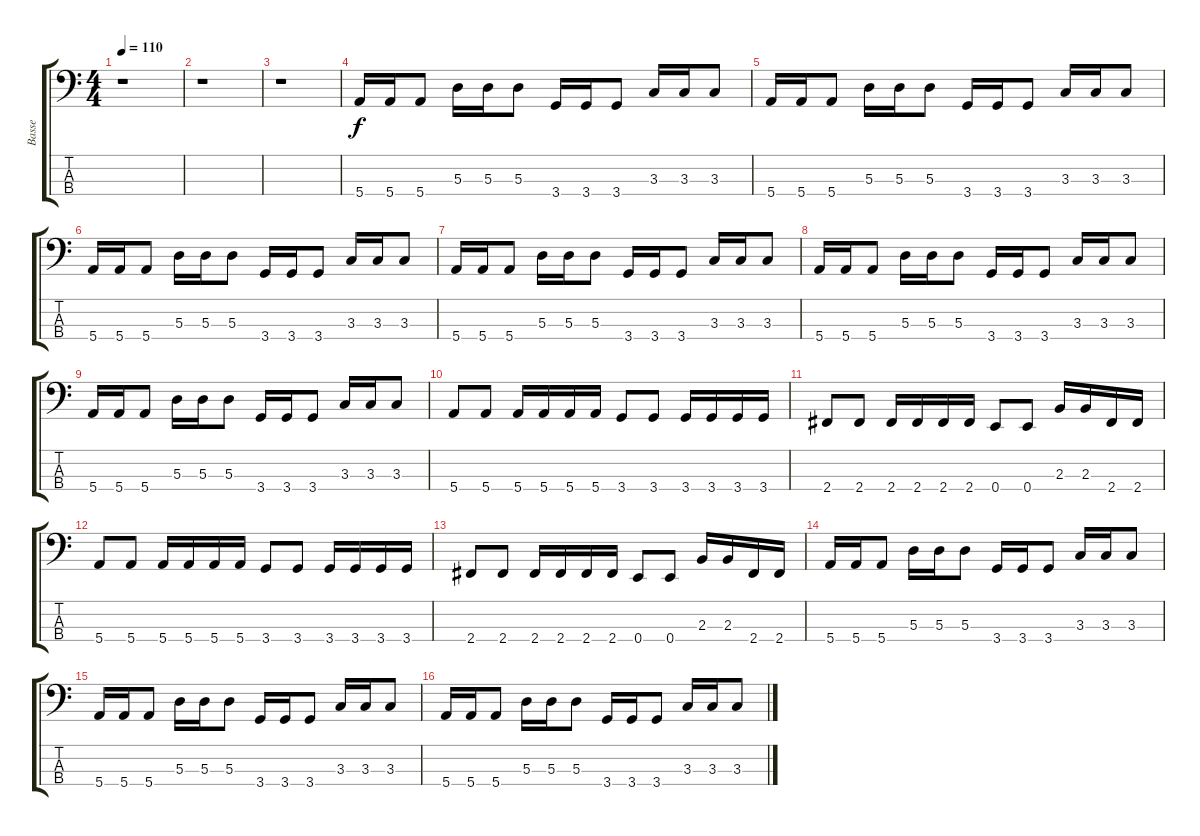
\track ("Basse" "Basse") {instrument acousticguitarnylon}
\staff {score tabs}
\tuning (G2 D2 A1 E1) {hide}
\ts (4 4)
\tempo 110
\clef f4
\ks c
r.1{dy f instrument acousticguitarnylon} |
r.1 |
r.1 |
5.4.16 5.4.16 5.4.8 5.3.16 5.3.16 5.3.8 3.4.16 3.4.16 3.4.8 3.3.16 3.3.16 3.3.8 |
5.4.16 5.4.16 5.4.8 5.3.16 5.3.16 5.3.8 3.4.16 3.4.16 3.4.8 3.3.16 3.3.16 3.3.8 |
5.4.16 5.4.16 5.4.8 5.3.16 5.3.16 5.3.8 3.4.16 3.4.16 3.4.8 3.3.16 3.3.16 3.3.8 |
5.4.16 5.4.16 5.4.8 5.3.16 5.3.16 5.3.8 3.4.16 3.4.16 3.4.8 3.3.16 3.3.16 3.3.8 |
5.4.16 5.4.16 5.4.8 5.3.16 5.3.16 5.3.8 3.4.16 3.4.16 3.4.8 3.3.16 3.3.16 3.3.8 |
5.4.16 5.4.16 5.4.8 5.3.16 5.3.16 5.3.8 3.4.16 3.4.16 3.4.8 3.3.16 3.3.16 3.3.8 |
5.4.8 5.4.8 5.4.16 5.4.16 5.4.16 5.4.16 3.4.8 3.4.8 3.4.16 3.4.16 3.4.16 3.4.16 |
2.4.8 2.4.8 2.4.16 2.4.16 2.4.16 2.4.16 0.4.8 0.4.8 2.3.16 2.3.16 2.4.16 2.4.16 |
5.4.8 5.4.8 5.4.16 5.4.16 5.4.16 5.4.16 3.4.8 3.4.8 3.4.16 3.4.16 3.4.16 3.4.16 |
2.4.8 2.4.8 2.4.16 2.4.16 2.4.16 2.4.16 0.4.8 0.4.8 2.3.16 2.3.16 2.4.16 2.4.16 |
5.4.16 5.4.16 5.4.8 5.3.16 5.3.16 5.3.8 3.4.16 3.4.16 3.4.8 3.3.16 3.3.16 3.3.8 |
5.4.16 5.4.16 5.4.8 5.3.16 5.3.16 5.3.8 3.4.16 3.4.16 3.4.8 3.3.16 3.3.16 3.3.8 |
5.4.16 5.4.16 5.4.8 5.3.16 5.3.16 5.3.8 3.4.16 3.4.16 3.4.8 3.3.16 3.3.16 3.3.8
